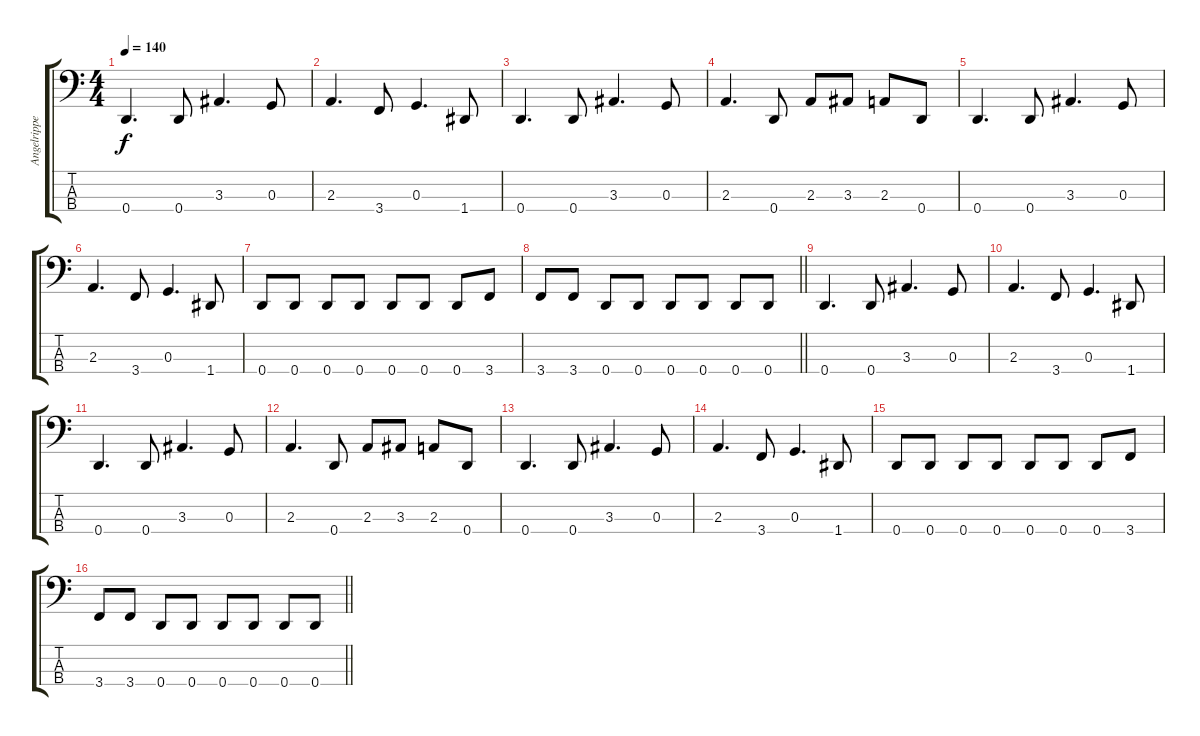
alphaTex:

\track ("Angelripper" "Angelrippe") {instrument electricbassfinger}
\staff {score tabs}
\tuning (F2 C2 G1 D1) {hide}
\ts (4 4)
\tempo 140
\clef f4
\ks c
0.4.4{d dy f} 0.4.8 3.3.4{d} 0.3.8 |
2.3.4{d} 3.4.8 0.3.4{d} 1.4.8 |
0.4.4{d} 0.4.8 3.3.4{d} 0.3.8 |
2.3.4{d} 0.4.8 2.3.8 3.3.8 2.3.8 0.4.8 |
0.4.4{d} 0.4.8 3.3.4{d} 0.3.8 |
2.3.4{d} 3.4.8 0.3.4{d} 1.4.8 |
0.4.8 0.4.8 0.4.8 0.4.8 0.4.8 0.4.8 0.4.8 3.4.8 |
\barLineRight lightlight
3.4.8 3.4.8 0.4.8 0.4.8 0.4.8 0.4.8 0.4.8 0.4.8 |
\section ("" "")
0.4.4{d} 0.4.8 3.3.4{d} 0.3.8 |
2.3.4{d} 3.4.8 0.3.4{d} 1.4.8 |
0.4.4{d} 0.4.8 3.3.4{d} 0.3.8 |
2.3.4{d} 0.4.8 2.3.8 3.3.8 2.3.8 0.4.8 |
0.4.4{d} 0.4.8 3.3.4{d} 0.3.8 |
2.3.4{d} 3.4.8 0.3.4{d} 1.4.8 |
0.4.8 0.4.8 0.4.8 0.4.8 0.4.8 0.4.8 0.4.8 3.4.8 |
\barLineRight lightlight
3.4.8 3.4.8 0.4.8 0.4.8 0.4.8 0.4.8 0.4.8 0.4.8
